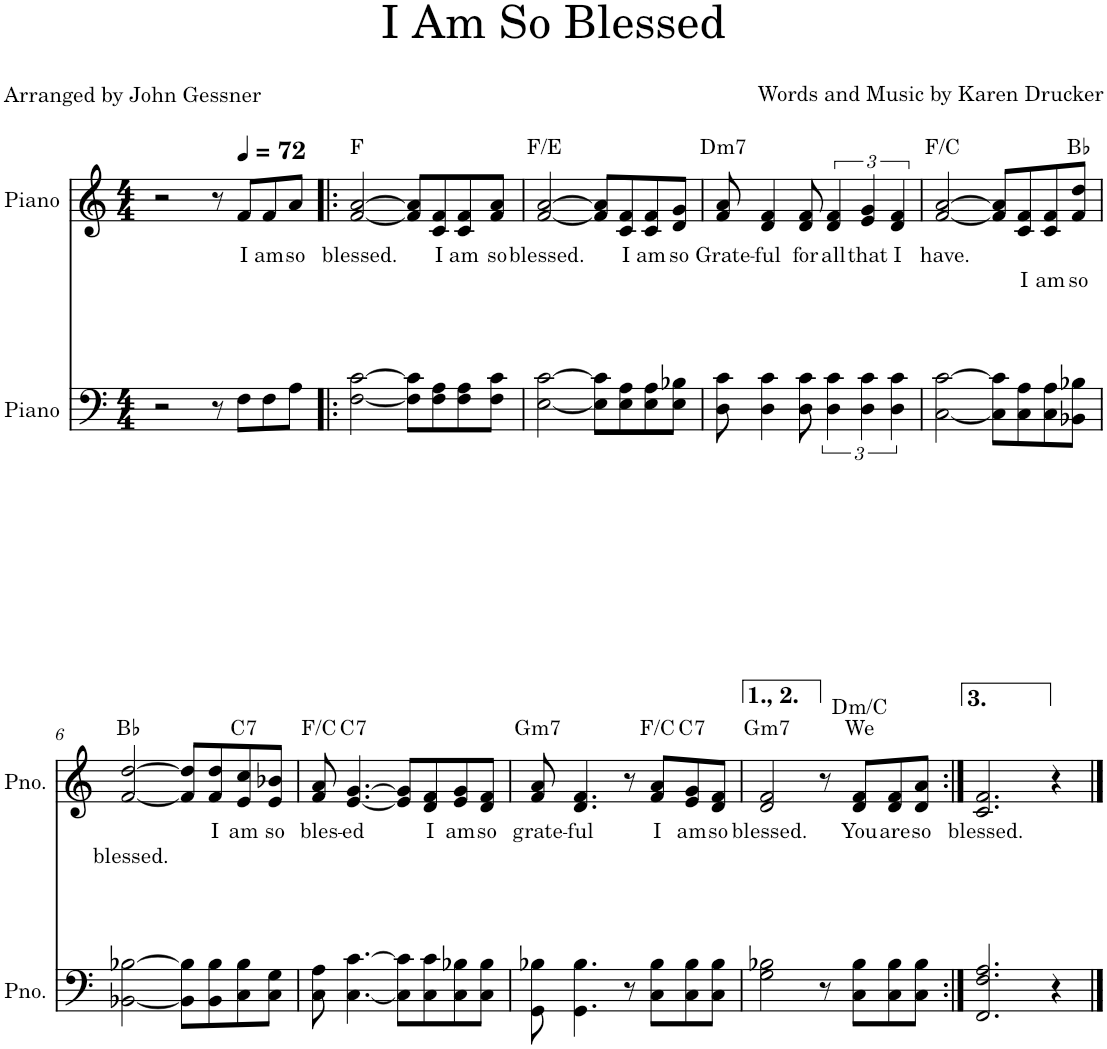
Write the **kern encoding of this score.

**kern	**kern	**text	**text	**harte
*part2	*part1	*part1	*part1	*part1
*staff2	*staff1	*staff1	*staff1	*
*I"Piano	*I"Piano	*	*	*
*I'Pno.	*I'Pno.	*	*	*
*clefF4	*clefG2	*	*	*
*k[]	*k[]	*	*	*
*M4/4	*M4/4	*	*	*
=1	=1	=1	=1	=1
2r	2r	.	.	.
8r	8r	.	.	.
*	*MM72	*	*	*
!	!	!LO:LY:b	!	!
8F\L	8f/L	I	.	.
!	!	!LO:LY:b	!	!
8F\	8f/	am	.	.
!	!	!LO:LY:b	!	!
8A\J	8a/J	so	.	.
=2!|:	=2!|:	=2!|:	=2!|:	=2!|:
!	!	!LO:LY:b	!	!
[2F\ [2c\	[2f/ [2a/	blessed.	.	F:maj
8F\] 8c\]L	8f/] 8a/]L	.	.	.
!	!	!LO:LY:b	!	!
8F\ 8A\	8c/ 8f/	I	.	.
!	!	!LO:LY:b	!	!
8F\ 8A\	8c/ 8f/	am	.	.
!	!	!LO:LY:b	!	!
8F\ 8c\J	8f/ 8a/J	so	.	.
=3	=3	=3	=3	=3
!	!	!LO:LY:b	!	!
[2E\ [2c\	[2f/ [2a/	blessed.	.	F:maj/7
8E\] 8c\]L	8f/] 8a/]L	.	.	.
!	!	!LO:LY:b	!	!
8E\ 8A\	8c/ 8f/	I	.	.
!	!	!LO:LY:b	!	!
8E\ 8A\	8c/ 8f/	am	.	.
!	!	!LO:LY:b	!	!
8E\ 8B-X\J	8d/ 8g/J	so	.	.
=4	=4	=4	=4	=4
!	!	!LO:LY:b	!	!LO:H:kt=m7
8D\ 8c\	8f/ 8a/	Grate-	.	D:min7
!	!	!LO:LY:b	!	!
4D\ 4c\	4d/ 4f/	-ful	.	.
!	!	!LO:LY:b	!	!
8D\ 8c\	8d/ 8f/	for	.	.
!	!	!LO:LY:b	!	!
6D\ 6c\	6d/ 6f/	all	.	.
!	!	!LO:LY:b	!	!
6D\ 6c\	6e/ 6g/	that	.	.
!	!	!LO:LY:b	!	!
6D\ 6c\	6d/ 6f/	I	.	.
=5	=5	=5	=5	=5
!	!	!LO:LY:b	!	!
[2C\ [2c\	[2f/ [2a/	have.	.	F:maj/5
8C\] 8c\]L	8f/] 8a/]L	.	.	.
!	!	!LO:LY:b	!LO:LY:b	!
8C\ 8A\	8c/ 8f/	.	I	.
!	!	!	!LO:LY:b	!
8C\ 8A\	8c/ 8f/	.	am	.
!	!	!	!LO:LY:b	!
8BB-X\ 8B-X\J	8f/ 8dd/J	.	so	Bb:maj
!!LO:LB:g=z
=6	=6	=6	=6	=6
!	!	!	!LO:LY:b	!
[2BB-X\ [2B-X\	[2f/ [2dd/	.	blessed.	Bb:maj
8BB-\] 8B-\]L	8f/] 8dd/]L	.	.	.
!	!	!LO:LY:b	!	!
8BB-\ 8B-\	8f/ 8dd/	I	.	.
!	!	!LO:LY:b	!	!LO:H:kt=7
8C\ 8B-\	8e/ 8cc/	am	.	C:7
!	!	!LO:LY:b	!	!
8C\ 8G\J	8e/ 8b-X/J	so	.	.
=7	=7	=7	=7	=7
!	!	!LO:LY:b	!	!
8C\ 8A\	8f/ 8a/	bles-	.	F:maj/5
!	!	!LO:LY:b	!	!LO:H:kt=7
[4.C\ [4.c\	[4.e/ [4.g/	-ed	.	C:7
8C\] 8c\]L	8e/] 8g/]L	.	.	.
!	!	!LO:LY:b	!	!
8C\ 8c\	8d/ 8f/	I	.	.
!	!	!LO:LY:b	!	!
8C\ 8B-X\	8e/ 8g/	am	.	.
!	!	!LO:LY:b	!	!
8C\ 8B-\J	8d/ 8f/J	so	.	.
=8	=8	=8	=8	=8
!	!	!LO:LY:b	!	!LO:H:kt=m7
8GG\ 8B-X\	8f/ 8a/	grate-	.	G:min7
!	!	!LO:LY:b	!	!
4.GG\ 4.B-\	4.d/ 4.f/	-ful	.	.
8r	8r	.	.	.
!	!	!LO:LY:b	!	!
8C\ 8B-\L	8f/ 8a/L	I	.	F:maj/5
!	!	!LO:LY:b	!	!LO:H:kt=7
8C\ 8B-\	8e/ 8g/	am	.	C:7
!	!	!LO:LY:b	!	!
8C\ 8B-\J	8d/ 8f/J	so	.	.
=9	=9	=9	=9	=9
!	!	!LO:LY:b	!	!LO:H:kt=m7
2G\ 2B-X\	2d/ 2f/	blessed.	.	G:min7
8r	8r	.	.	.
!	!	!LO:LY:b	!	!LO:H:n=1:kt=We
!	!	!	!	!LO:H:n=2:kt=m
8C\ 8B-\L	8d/ 8f/L	You	.	N D:min/b7
!	!	!LO:LY:b	!	!
8C\ 8B-\	8d/ 8f/	are	.	.
!	!	!LO:LY:b	!	!
8C\ 8B-\J	8d/ 8a/J	so	.	.
=10:|!	=10:|!	=10:|!	=10:|!	=10:|!
!	!	!LO:LY:b	!	!
2.FF/ 2.F/ 2.A/	2.c/ 2.f/	blessed.	.	.
4r	4r	.	.	.
==	==	==	==	==
*-	*-	*-	*-	*-
